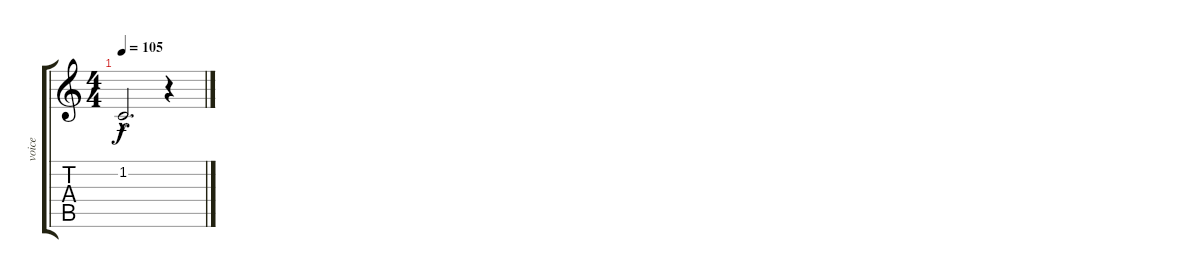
\track ("voice" "voice") {instrument altosax}
\staff {score tabs}
\tuning (E4 B3 G3 D3 A2 E2) {hide}
\ts (4 4)
\tempo 105
\clef g2
\ks c
1.2{hac}.2{d dy f} r.4
